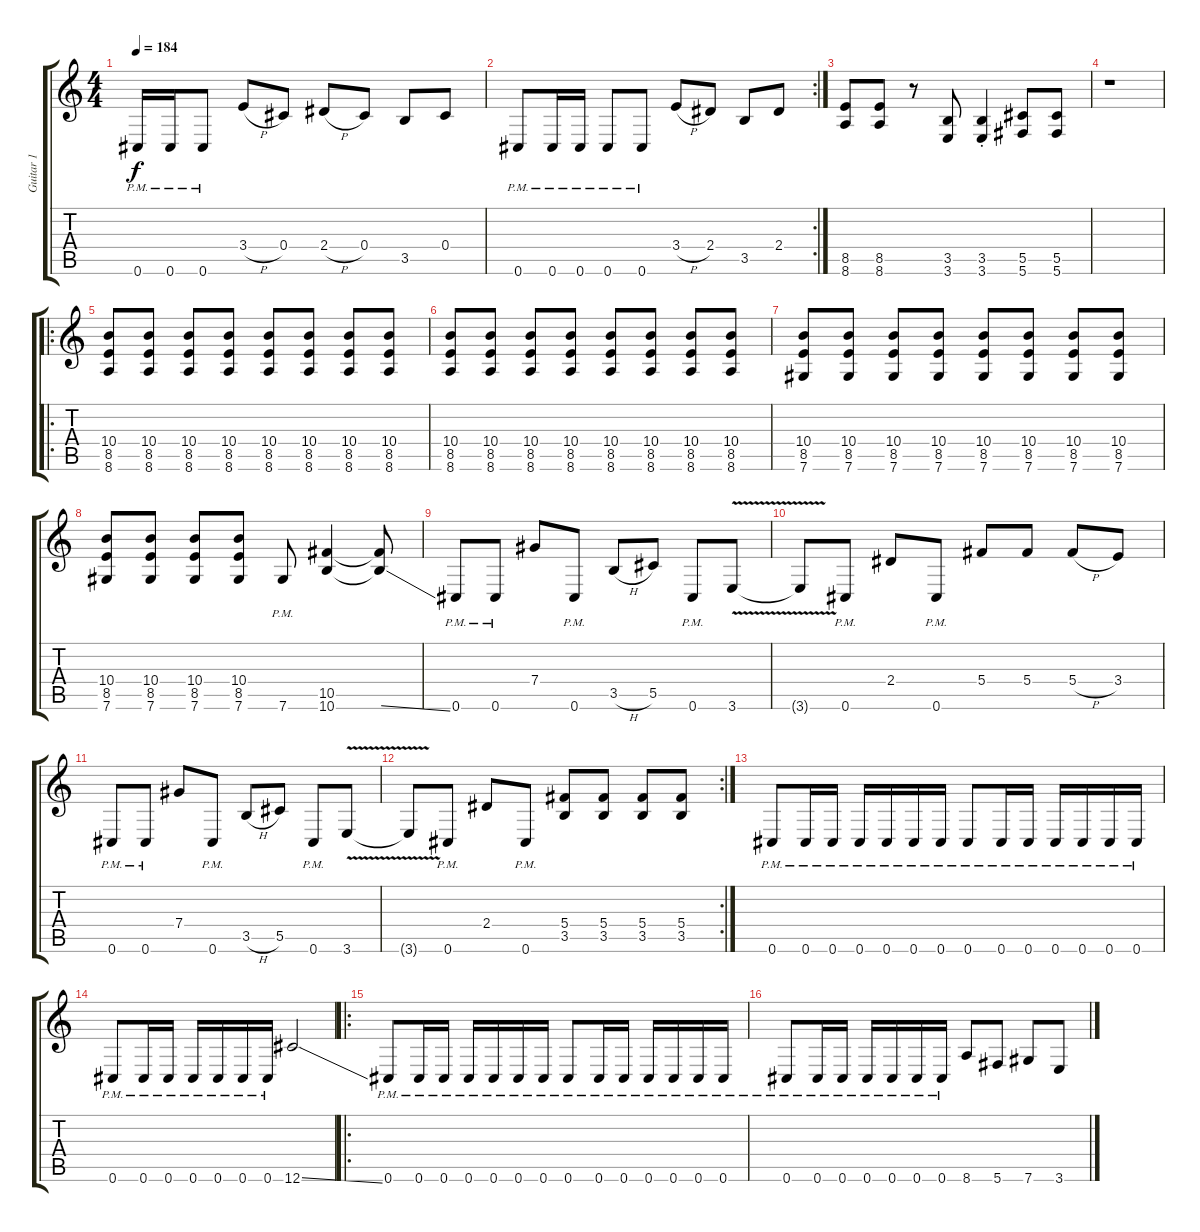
\track ("Guitar 1" "Guitar 1") {instrument distortionguitar}
\staff {score tabs}
\tuning (Eb4 Bb3 Gb3 Db3 Ab2 Db2) {hide}
\ts (4 4)
\tempo 184
\clef g2
\ks c
0.6{pm}.16{dy f} 0.6{pm}.16 0.6{pm}.8 3.4{h}.8 0.4.8 2.4{h}.8 0.4.8 3.5.8 0.4.8 |
\rc 2
0.6{pm}.8 0.6{pm}.16 0.6{pm}.16 0.6{pm}.8 0.6{pm}.8 3.4{h}.8 2.4.8 3.5.8 2.4.8 |
(8.5 8.6).8 (8.5 8.6).8 r.8 (3.5 3.6).8 (3.5 3.6{st}).4 (5.5 5.6).8 (5.5 5.6).8 |
r.1 |
\ro
(10.4 8.5 8.6).8 (10.4 8.5 8.6).8 (10.4 8.5 8.6).8 (10.4 8.5 8.6).8 (10.4 8.5 8.6).8 (10.4 8.5 8.6).8 (10.4 8.5 8.6).8 (10.4 8.5 8.6).8 |
(10.4 8.5 8.6).8 (10.4 8.5 8.6).8 (10.4 8.5 8.6).8 (10.4 8.5 8.6).8 (10.4 8.5 8.6).8 (10.4 8.5 8.6).8 (10.4 8.5 8.6).8 (10.4 8.5 8.6).8 |
(10.4 8.5 7.6).8 (10.4 8.5 7.6).8 (10.4 8.5 7.6).8 (10.4 8.5 7.6).8 (10.4 8.5 7.6).8 (10.4 8.5 7.6).8 (10.4 8.5 7.6).8 (10.4 8.5 7.6).8 |
(10.4 8.5 7.6).8 (10.4 8.5 7.6).8 (10.4 8.5 7.6).8 (10.4 8.5 7.6).8 7.6{pm}.8 (10.5 10.6).4 (10.5{t} 10.6{ss t}).8 |
0.6{pm}.8 0.6{pm}.8 7.4.8 0.6{pm}.8 3.5{h}.8 5.5.8 0.6{pm}.8 3.6{v}.8 |
3.6{t}.8 0.6{pm}.8 2.4.8 0.6{pm}.8 5.4.8 5.4.8 5.4{h}.8 3.4.8 |
0.6{pm}.8 0.6{pm}.8 7.4.8 0.6{pm}.8 3.5{h}.8 5.5.8 0.6{pm}.8 3.6{v}.8 |
\rc 2
3.6{t}.8 0.6{pm}.8 2.4.8 0.6{pm}.8 (5.4 3.5).8 (5.4 3.5).8 (5.4 3.5).8 (5.4 3.5).8 |
0.6{pm}.8 0.6{pm}.16 0.6{pm}.16 0.6{pm}.16 0.6{pm}.16 0.6{pm}.16 0.6{pm}.16 0.6{pm}.8 0.6{pm}.16 0.6{pm}.16 0.6{pm}.16 0.6{pm}.16 0.6{pm}.16 0.6{pm}.16 |
0.6{pm}.8 0.6{pm}.16 0.6{pm}.16 0.6{pm}.16 0.6{pm}.16 0.6{pm}.16 0.6{pm}.16 12.6{ss}.2 |
\ro
0.6{pm}.8 0.6{pm}.16 0.6{pm}.16 0.6{pm}.16 0.6{pm}.16 0.6{pm}.16 0.6{pm}.16 0.6{pm}.8 0.6{pm}.16 0.6{pm}.16 0.6{pm}.16 0.6{pm}.16 0.6{pm}.16 0.6{pm}.16 |
0.6{pm}.8 0.6{pm}.16 0.6{pm}.16 0.6{pm}.16 0.6{pm}.16 0.6{pm}.16 0.6{pm}.16 8.6.8 5.6.8 7.6.8 3.6.8
